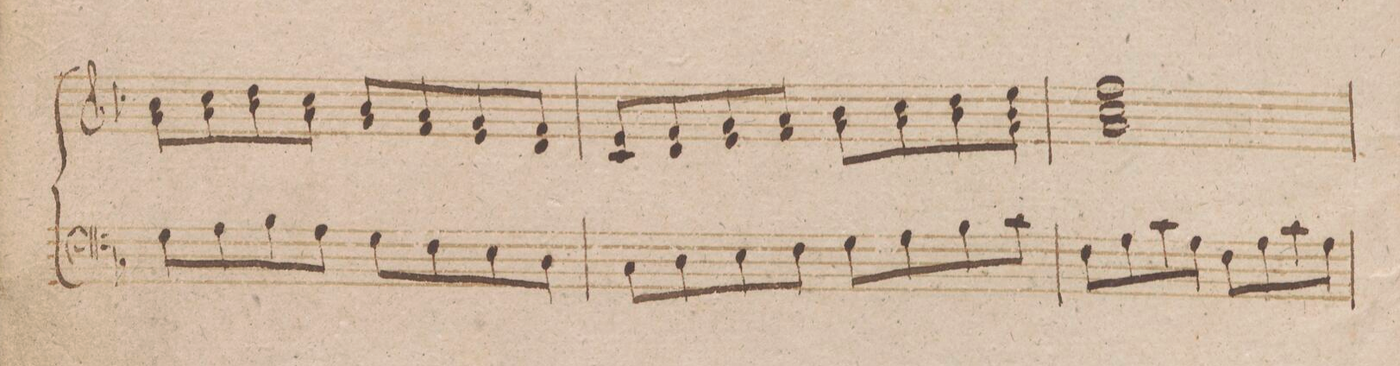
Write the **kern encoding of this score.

**kern
*I"Organo.
*clefF4
*k[b-]
*met(c)
*M4/4
8G\L
8A\
8B-\
8A\J
8G\L
8F\
8E\
8D\J
=6
8C\L
8D\
8E\
8F\J
8G\L
8A\
8B-\
8c\J
=7
8F\L
8A\
8c\
8A\J
8F\L
8A\
8c\
8A\J
=8
*-
